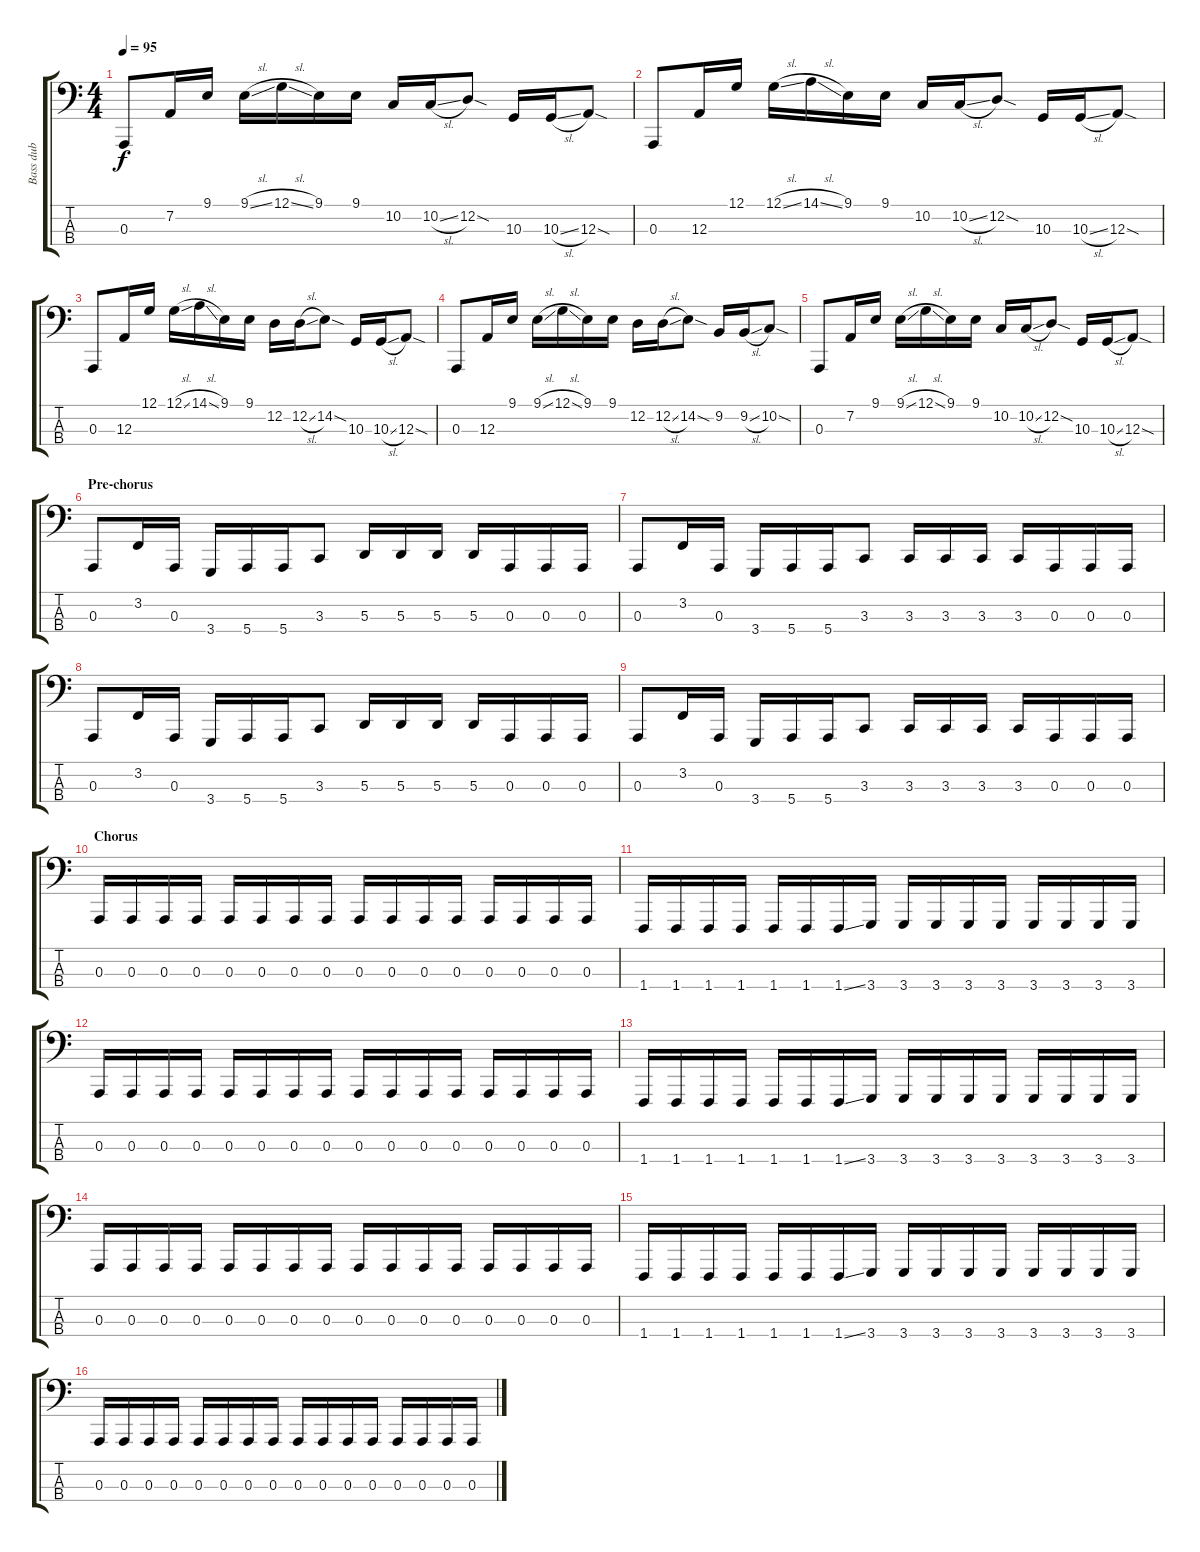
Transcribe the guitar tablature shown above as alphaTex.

\track ("Bass dub" "Bass dub") {instrument lead2sawtooth}
\staff {score tabs}
\tuning (G2 D2 A1 E1) {hide}
\ts (4 4)
\tempo 95
\clef f4
\ks c
0.3.8{dy f} 7.2.16 9.1.16 9.1{sl}.16 12.1{sl}.16 9.1.16 9.1.16 10.2.16 10.2{sl}.16 12.2{sod}.8 10.3.16 10.3{sl}.16 12.3{sod}.8 |
0.3.8 12.3.16 12.1.16 12.1{sl}.16 14.1{sl}.16 9.1.16 9.1.16 10.2.16 10.2{sl}.16 12.2{sod}.8 10.3.16 10.3{sl}.16 12.3{sod}.8 |
0.3.8 12.3.16 12.1.16 12.1{sl}.16 14.1{sl}.16 9.1.16 9.1.16 12.2.16 12.2{sl}.16 14.2{sod}.8 10.3.16 10.3{sl}.16 12.3{sod}.8 |
0.3.8 12.3.16 9.1.16 9.1{sl}.16 12.1{sl}.16 9.1.16 9.1.16 12.2.16 12.2{sl}.16 14.2{sod}.8 9.2.16 9.2{sl}.16 10.2{sod}.8 |
0.3.8 7.2.16 9.1.16 9.1{sl}.16 12.1{sl}.16 9.1.16 9.1.16 10.2.16 10.2{sl}.16 12.2{sod}.8 10.3.16 10.3{sl}.16 12.3{sod}.8 |
\section ("" "Pre-chorus")
0.3.8 3.2.16 0.3.16 3.4.16 5.4.16 5.4.16 3.3.8 5.3.16 5.3.16 5.3.16 5.3.16 0.3.16 0.3.16 0.3.16 |
0.3.8 3.2.16 0.3.16 3.4.16 5.4.16 5.4.16 3.3.8 3.3.16 3.3.16 3.3.16 3.3.16 0.3.16 0.3.16 0.3.16 |
0.3.8 3.2.16 0.3.16 3.4.16 5.4.16 5.4.16 3.3.8 5.3.16 5.3.16 5.3.16 5.3.16 0.3.16 0.3.16 0.3.16 |
0.3.8 3.2.16 0.3.16 3.4.16 5.4.16 5.4.16 3.3.8 3.3.16 3.3.16 3.3.16 3.3.16 0.3.16 0.3.16 0.3.16 |
\section ("" "Chorus")
0.3.16 0.3.16 0.3.16 0.3.16 0.3.16 0.3.16 0.3.16 0.3.16 0.3.16 0.3.16 0.3.16 0.3.16 0.3.16 0.3.16 0.3.16 0.3.16 |
1.4.16 1.4.16 1.4.16 1.4.16 1.4.16 1.4.16 1.4{ss}.16 3.4.16 3.4.16 3.4.16 3.4.16 3.4.16 3.4.16 3.4.16 3.4.16 3.4.16 |
0.3.16 0.3.16 0.3.16 0.3.16 0.3.16 0.3.16 0.3.16 0.3.16 0.3.16 0.3.16 0.3.16 0.3.16 0.3.16 0.3.16 0.3.16 0.3.16 |
1.4.16 1.4.16 1.4.16 1.4.16 1.4.16 1.4.16 1.4{ss}.16 3.4.16 3.4.16 3.4.16 3.4.16 3.4.16 3.4.16 3.4.16 3.4.16 3.4.16 |
0.3.16 0.3.16 0.3.16 0.3.16 0.3.16 0.3.16 0.3.16 0.3.16 0.3.16 0.3.16 0.3.16 0.3.16 0.3.16 0.3.16 0.3.16 0.3.16 |
1.4.16 1.4.16 1.4.16 1.4.16 1.4.16 1.4.16 1.4{ss}.16 3.4.16 3.4.16 3.4.16 3.4.16 3.4.16 3.4.16 3.4.16 3.4.16 3.4.16 |
0.3.16 0.3.16 0.3.16 0.3.16 0.3.16 0.3.16 0.3.16 0.3.16 0.3.16 0.3.16 0.3.16 0.3.16 0.3.16 0.3.16 0.3.16 0.3.16
